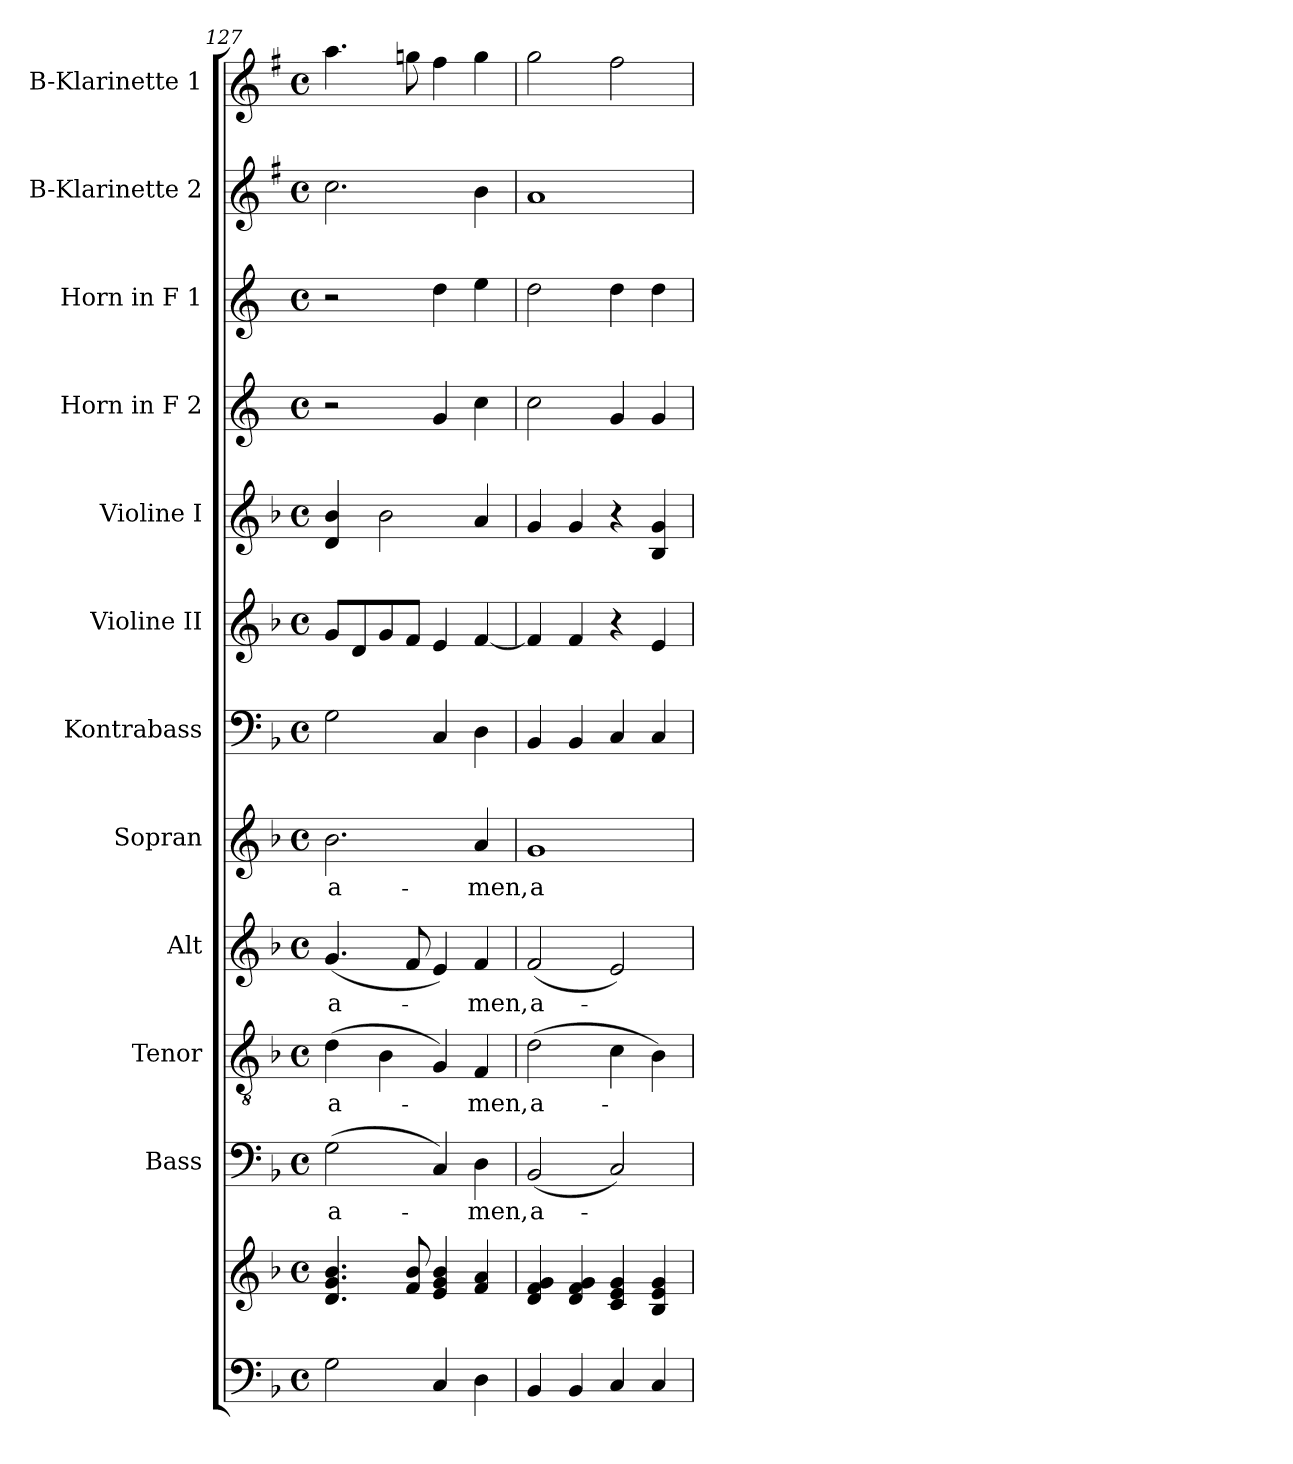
**kern	**kern	**kern	**text	**kern	**text	**kern	**text	**kern	**text	**kern	**kern	**kern	**kern	**kern	**kern	**kern
*part12	*part12	*part11	*part11	*part10	*part10	*part9	*part9	*part8	*part8	*part7	*part6	*part5	*part4	*part3	*part2	*part1
*staff13	*staff12	*staff11	*staff11	*staff10	*staff10	*staff9	*staff9	*staff8	*staff8	*staff7	*staff6	*staff5	*staff4	*staff3	*staff2	*staff1
*	*	*I"Bass	*	*I"Tenor	*	*I"Alt	*	*I"Sopran	*	*I"Kontrabass	*I"Violine II	*I"Violine I	*I"Horn in F 2	*I"Horn in F 1	*I"B-Klarinette 2	*I"B-Klarinette 1
*	*	*I'B.	*	*I'T.	*	*I'A.	*	*I'S.	*	*I'Kb.	*I'Vl. II	*I'Vl. I	*	*	*I'B Kl. 2	*I'B Kl. 1
*clefF4	*clefG2	*clefF4	*	*clefGv2	*	*clefG2	*	*clefG2	*	*clefF4	*clefG2	*clefG2	*clefG2	*clefG2	*clefG2	*clefG2
*	*	*	*	*	*	*	*	*	*	*ITrd7c12	*	*	*ITrd4c7	*ITrd4c7	*ITrd1c2	*ITrd1c2
*k[b-]	*k[b-]	*k[b-]	*	*k[b-]	*	*k[b-]	*	*k[b-]	*	*k[b-]	*k[b-]	*k[b-]	*k[b-]	*k[b-]	*k[b-]	*k[b-]
*F:	*F:	*F:	*	*F:	*	*F:	*	*F:	*	*F:	*F:	*F:	*F:	*F:	*F:	*F:
*M4/4	*M4/4	*M4/4	*	*M4/4	*	*M4/4	*	*M4/4	*	*M4/4	*M4/4	*M4/4	*M4/4	*M4/4	*M4/4	*M4/4
*met(c)	*met(c)	*met(c)	*	*met(c)	*	*met(c)	*	*met(c)	*	*met(c)	*met(c)	*met(c)	*met(c)	*met(c)	*met(c)	*met(c)
=127	=127	=127	=127	=127	=127	=127	=127	=127	=127	=127	=127	=127	=127	=127	=127	=127
!	!	!	!LO:LY:b	!	!LO:LY:b	!	!LO:LY:b	!	!LO:LY:b	!	!	!	!	!	!	!
2G\	4.d/ 4.g/ 4.b-/	(>2G\	a-	(>4d\	a-	(<4.g/	a-	2.b-\	a-	2GG\	8g/L	4d/ 4b-/	2r	2r	2.b-\	4.gg\
.	.	.	.	.	.	.	.	.	.	.	8d/	.	.	.	.	.
.	.	.	.	4B-\	.	.	.	.	.	.	8g/	2b-\	.	.	.	.
.	8f/ 8b-/	.	.	.	.	8f/	.	.	.	.	8f/J	.	.	.	.	8ffn\
4C/	4e/ 4g/ 4b-/	4C/)	.	4G/)	.	4e/)	.	.	.	4CC/	4e/	.	4c/	4g\	.	4ee\
!	!	!	!LO:LY:b	!	!LO:LY:b	!	!LO:LY:b	!	!LO:LY:b	!	!	!	!	!	!	!
4D\	4f/ 4a/	4D\	-men,	4F/	-men,	4f/	-men,	4a/	-men,	4DD\	[4f/	4a/	4f\	4a\	4a\	4ff\
=128	=128	=128	=128	=128	=128	=128	=128	=128	=128	=128	=128	=128	=128	=128	=128	=128
!	!	!	!LO:LY:b	!	!LO:LY:b	!	!LO:LY:b	!	!LO:LY:b	!	!	!	!	!	!	!
4BB-/	4d/ 4f/ 4g/	(<2BB-/	a-	(>2d\	a-	(<2f/	a-	1g	a-	4BBB-/	4f/]	4g/	2f\	2g\	1g	2ff\
4BB-/	4d/ 4f/ 4g/	.	.	.	.	.	.	.	.	4BBB-/	4f/	4g/	.	.	.	.
4C/	4c/ 4e/ 4g/	2C/)	.	4c\	.	2e/)	.	.	.	4CC/	4r	4r	4c/	4g\	.	2ee\
4C/	4B-/ 4e/ 4g/	.	.	4B-\)	.	.	.	.	.	4CC/	4e/	4B-/ 4g/	4c/	4g\	.	.
=	=	=	=	=	=	=	=	=	=	=	=	=	=	=	=	=
*-	*-	*-	*-	*-	*-	*-	*-	*-	*-	*-	*-	*-	*-	*-	*-	*-
